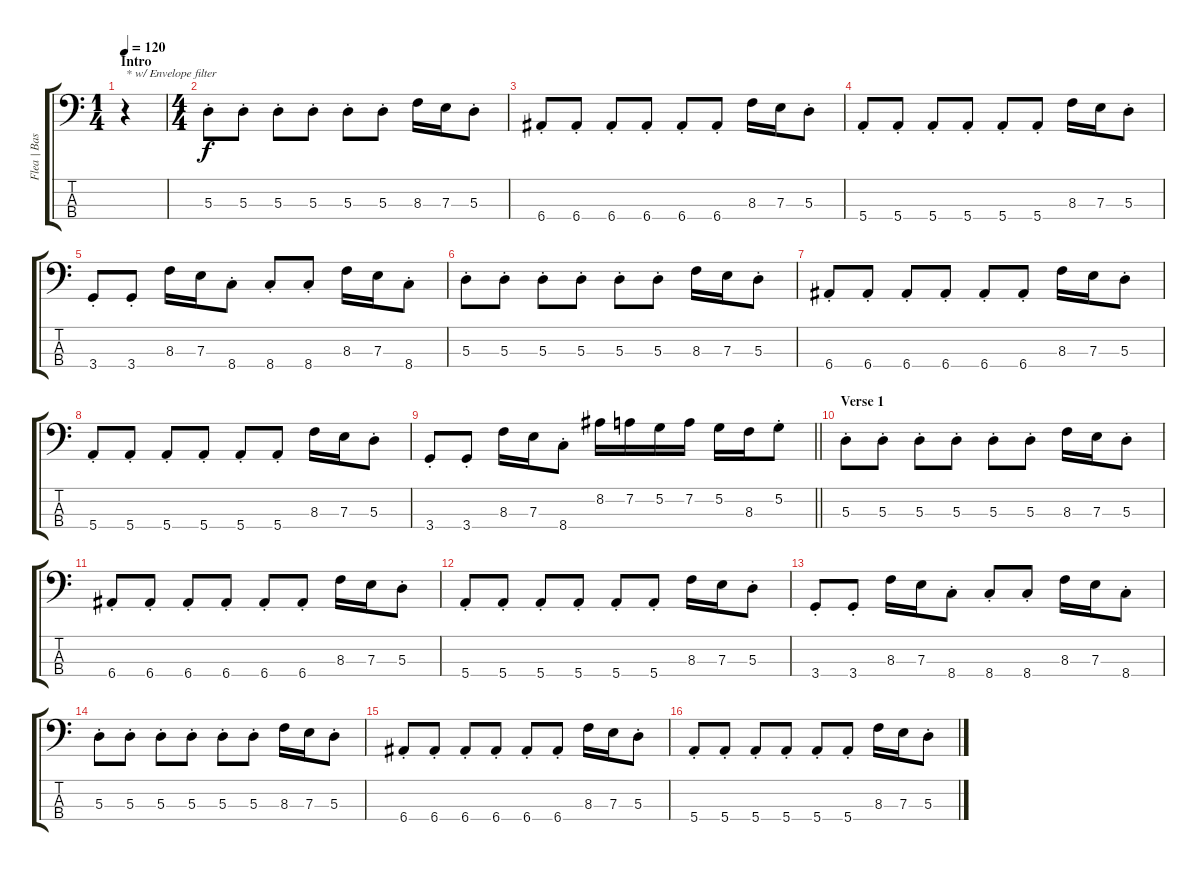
\track ("Flea | Bass" "Flea | Bas") {instrument electricbassfinger}
\staff {score tabs}
\tuning (G2 D2 A1 E1) {hide}
\ts (1 4)
\section ("" "Intro")
\tempo 120
\clef f4
\ks c
r.4{txt "* w/ Envelope filter" dy f instrument electricbassfinger} |
\ts (4 4)
5.3{st}.8 5.3{st}.8 5.3{st}.8 5.3{st}.8 5.3{st}.8 5.3{st}.8 8.3.16 7.3.16 5.3{st}.8 |
6.4{st}.8 6.4{st}.8 6.4{st}.8 6.4{st}.8 6.4{st}.8 6.4{st}.8 8.3.16 7.3.16 5.3{st}.8 |
5.4{st}.8 5.4{st}.8 5.4{st}.8 5.4{st}.8 5.4{st}.8 5.4{st}.8 8.3.16 7.3.16 5.3{st}.8 |
3.4{st}.8 3.4{st}.8 8.3.16 7.3.16 8.4{st}.8 8.4{st}.8 8.4{st}.8 8.3.16 7.3.16 8.4{st}.8 |
5.3{st}.8 5.3{st}.8 5.3{st}.8 5.3{st}.8 5.3{st}.8 5.3{st}.8 8.3.16 7.3.16 5.3{st}.8 |
6.4{st}.8 6.4{st}.8 6.4{st}.8 6.4{st}.8 6.4{st}.8 6.4{st}.8 8.3.16 7.3.16 5.3{st}.8 |
5.4{st}.8 5.4{st}.8 5.4{st}.8 5.4{st}.8 5.4{st}.8 5.4{st}.8 8.3.16 7.3.16 5.3{st}.8 |
\barLineRight lightlight
3.4{st}.8 3.4{st}.8 8.3.16 7.3.16 8.4{st}.8 8.2.16 7.2.16 5.2.16 7.2.16 5.2.16 8.3.16 5.2{st}.8 |
\section ("" "Verse 1")
5.3{st}.8 5.3{st}.8 5.3{st}.8 5.3{st}.8 5.3{st}.8 5.3{st}.8 8.3.16 7.3.16 5.3{st}.8 |
6.4{st}.8 6.4{st}.8 6.4{st}.8 6.4{st}.8 6.4{st}.8 6.4{st}.8 8.3.16 7.3.16 5.3{st}.8 |
5.4{st}.8 5.4{st}.8 5.4{st}.8 5.4{st}.8 5.4{st}.8 5.4{st}.8 8.3.16 7.3.16 5.3{st}.8 |
3.4{st}.8 3.4{st}.8 8.3.16 7.3.16 8.4{st}.8 8.4{st}.8 8.4{st}.8 8.3.16 7.3.16 8.4{st}.8 |
5.3{st}.8 5.3{st}.8 5.3{st}.8 5.3{st}.8 5.3{st}.8 5.3{st}.8 8.3.16 7.3.16 5.3{st}.8 |
6.4{st}.8 6.4{st}.8 6.4{st}.8 6.4{st}.8 6.4{st}.8 6.4{st}.8 8.3.16 7.3.16 5.3{st}.8 |
5.4{st}.8 5.4{st}.8 5.4{st}.8 5.4{st}.8 5.4{st}.8 5.4{st}.8 8.3.16 7.3.16 5.3{st}.8
